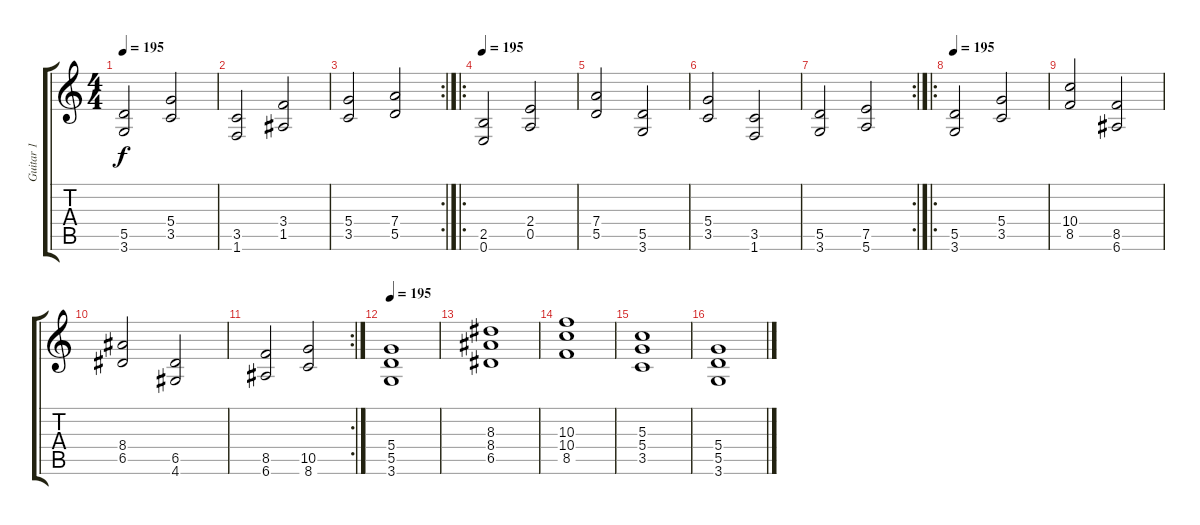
\track ("Guitar 1" "Guitar 1") {instrument distortionguitar}
\staff {score tabs}
\tuning (E4 B3 G3 D3 A2 E2) {hide}
\ts (4 4)
\tempo 195
\clef g2
\ks c
(5.5 3.6).2{dy f} (5.4 3.5).2 |
(3.5 1.6).2 (3.4 1.5).2 |
\rc 2
(5.4 3.5).2 (7.4 5.5).2 |
\ro
\tempo 195
(2.5 0.6).2 (2.4 0.5).2 |
(7.4 5.5).2 (5.5 3.6).2 |
(5.4 3.5).2 (3.5 1.6).2 |
\rc 2
(5.5 3.6).2 (7.5 5.6).2 |
\ro
\tempo 195
(5.5 3.6).2 (5.4 3.5).2 |
(10.4 8.5).2 (8.5 6.6).2 |
(8.4 6.5).2 (6.5 4.6).2 |
\rc 2
(8.5 6.6).2 (10.5 8.6).2 |
\tempo 195
(5.4 5.5 3.6).1 |
(8.3 8.4 6.5).1 |
(10.3 10.4 8.5).1 |
(5.3 5.4 3.5).1 |
(5.4 5.5 3.6).1
